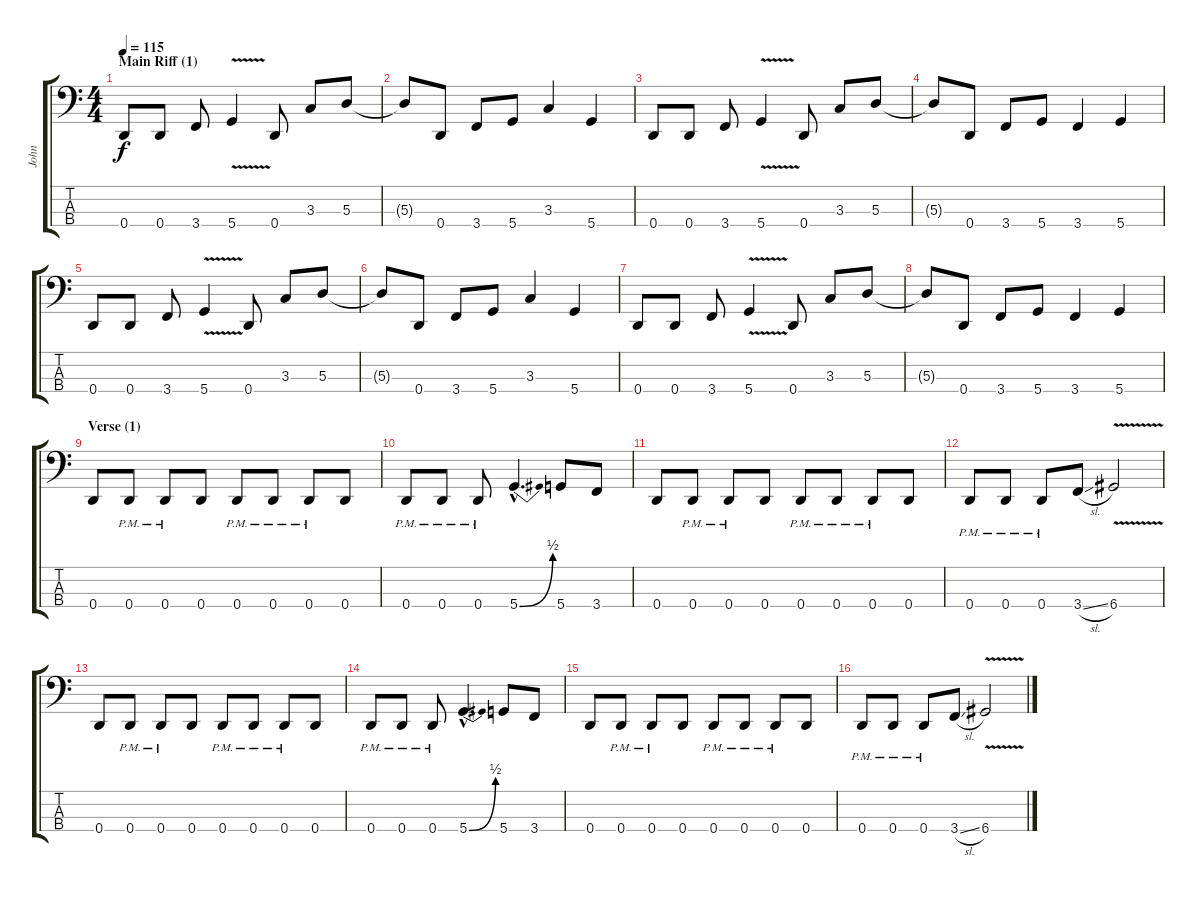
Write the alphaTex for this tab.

\track ("John" "John") {instrument electricbassfinger}
\staff {score tabs}
\tuning (G2 D2 A1 D1) {hide}
\ts (4 4)
\section ("" "Main Riff (1)")
\tempo 115
\clef f4
\ks c
0.4.8{dy f volume 16 instrument electricbassfinger} 0.4.8 3.4.8 5.4{v}.4 0.4.8 3.3.8 5.3.8 |
5.3{t}.8 0.4.8 3.4.8 5.4.8 3.3.4 5.4.4 |
0.4.8 0.4.8 3.4.8 5.4{v}.4 0.4.8 3.3.8 5.3.8 |
5.3{t}.8 0.4.8 3.4.8 5.4.8 3.4.4 5.4.4 |
0.4.8 0.4.8 3.4.8 5.4{v}.4 0.4.8 3.3.8 5.3.8 |
5.3{t}.8 0.4.8 3.4.8 5.4.8 3.3.4 5.4.4 |
0.4.8 0.4.8 3.4.8 5.4{v}.4 0.4.8 3.3.8 5.3.8 |
5.3{t}.8 0.4.8 3.4.8 5.4.8 3.4.4 5.4.4 |
\section ("" "Verse (1)")
0.4.8 0.4{pm}.8 0.4{pm}.8 0.4.8 0.4{pm}.8 0.4{pm}.8 0.4{pm}.8 0.4.8 |
0.4{pm}.8 0.4{pm}.8 0.4{pm}.8 5.4{be (bend 0 0 60 2) hac}.4{d} 5.4.8 3.4.8 |
0.4.8 0.4{pm}.8 0.4{pm}.8 0.4.8 0.4{pm}.8 0.4{pm}.8 0.4{pm}.8 0.4.8 |
0.4{pm}.8 0.4{pm}.8 0.4{pm}.8 3.4{sl}.8 6.4{v}.2 |
0.4.8 0.4{pm}.8 0.4{pm}.8 0.4.8 0.4{pm}.8 0.4{pm}.8 0.4{pm}.8 0.4.8 |
0.4{pm}.8 0.4{pm}.8 0.4{pm}.8 5.4{be (bend 0 0 60 2) hac}.4{d} 5.4.8 3.4.8 |
0.4.8 0.4{pm}.8 0.4{pm}.8 0.4.8 0.4{pm}.8 0.4{pm}.8 0.4{pm}.8 0.4.8 |
0.4{pm}.8 0.4{pm}.8 0.4{pm}.8 3.4{sl}.8 6.4{v}.2
